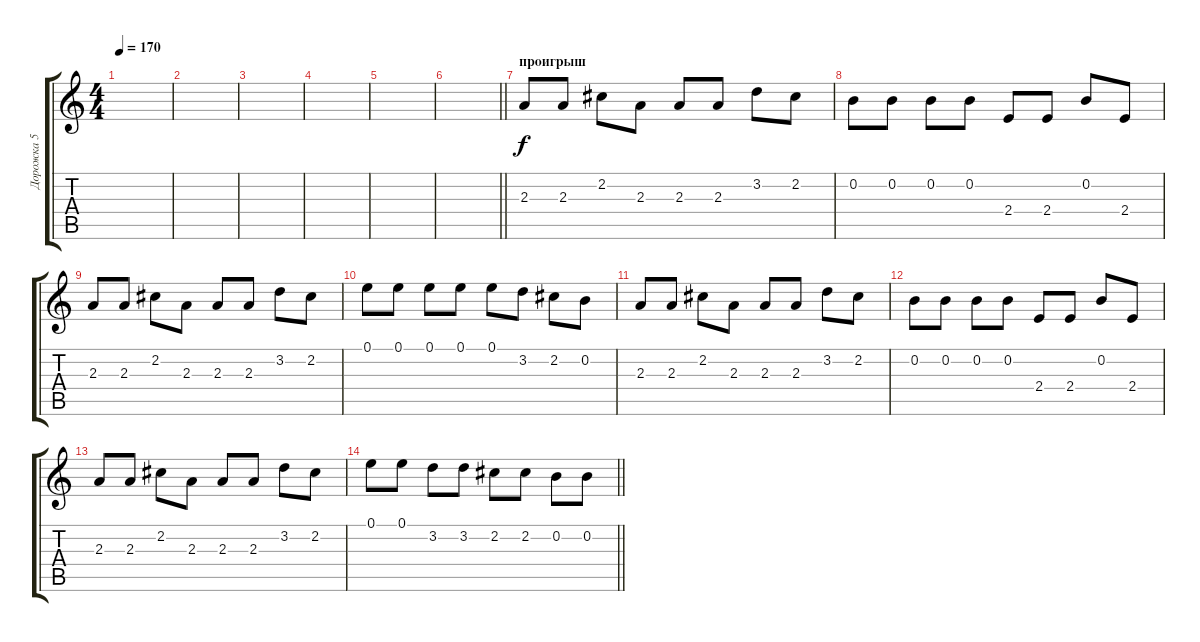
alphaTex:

\track ("Дорожка 5" "Дорожка 5") {instrument overdrivenguitar}
\staff {score tabs}
\tuning (E4 B3 G3 D3 A2 E2) {hide}
\ts (4 4)
\tempo 170
\clef g2
\ks c
|
|
|
|
|
\barLineRight lightlight
|
\section ("" "проигрыш")
2.3.8 2.3.8 2.2.8 2.3.8 2.3.8 2.3.8 3.2.8 2.2.8 |
0.2.8 0.2.8 0.2.8 0.2.8 2.4.8 2.4.8 0.2.8 2.4.8 |
2.3.8 2.3.8 2.2.8 2.3.8 2.3.8 2.3.8 3.2.8 2.2.8 |
0.1.8 0.1.8 0.1.8 0.1.8 0.1.8 3.2.8 2.2.8 0.2.8 |
2.3.8 2.3.8 2.2.8 2.3.8 2.3.8 2.3.8 3.2.8 2.2.8 |
0.2.8 0.2.8 0.2.8 0.2.8 2.4.8 2.4.8 0.2.8 2.4.8 |
2.3.8 2.3.8 2.2.8 2.3.8 2.3.8 2.3.8 3.2.8 2.2.8 |
\barLineRight lightlight
0.1.8 0.1.8 3.2.8 3.2.8 2.2.8 2.2.8 0.2.8 0.2.8
